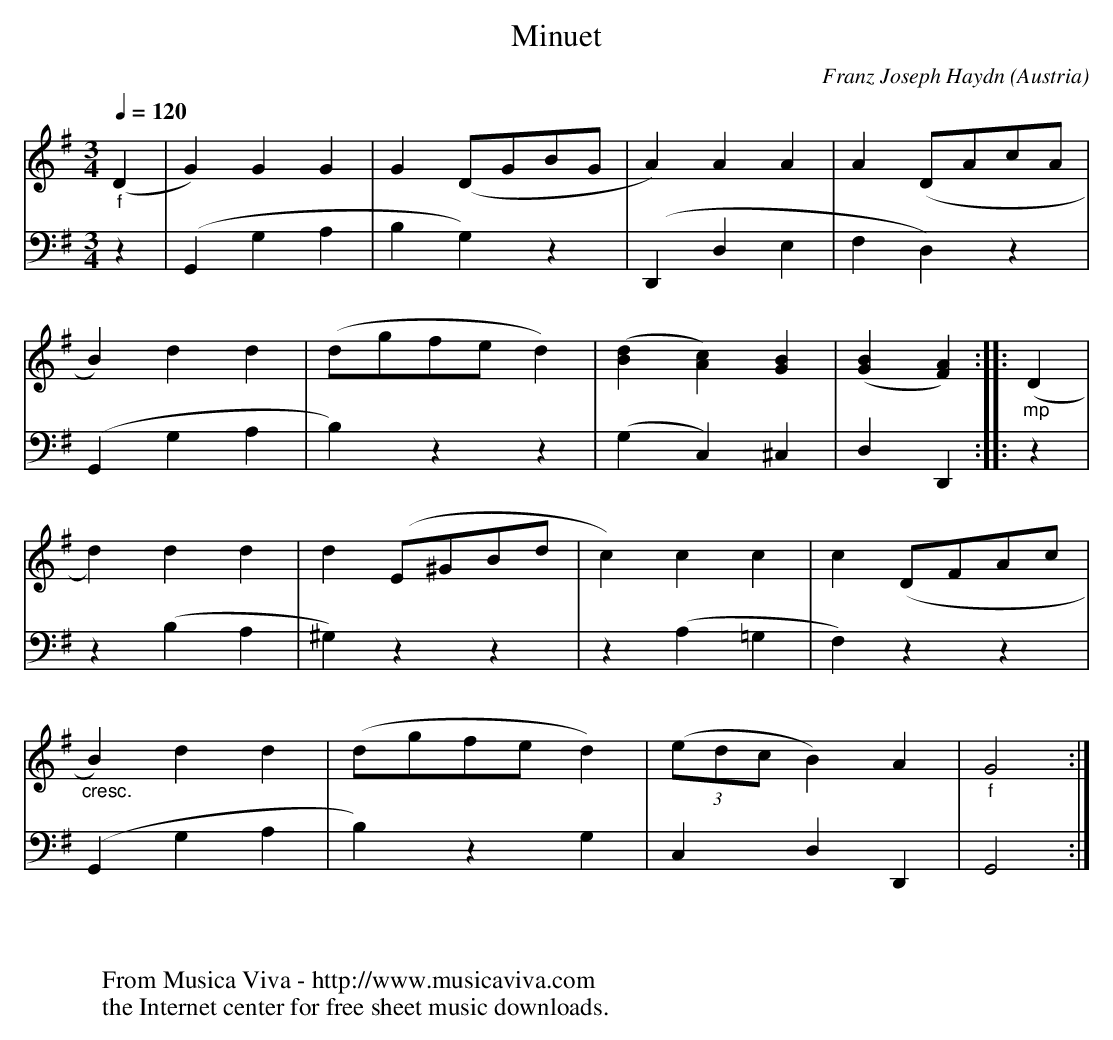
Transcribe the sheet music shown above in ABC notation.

X:1
T:Minuet
C:Franz Joseph Haydn
O:Austria
V:1 Program 1 0 %Piano
V:2 Program 1 0 bass %Piano
M:3/4
L:1/4
Q:120
K:G
V:1
"_f"(D|G)GG|G(D/G/B/G/|A)AA|A(D/A/c/A/|
V:2
z|(G,,G,A,|B,G,)z|(D,,D,E,|F,D,)z|
V:1
B)dd|(d/g/f/e/d)|([Bd][Ac])[GB]|([GB][FA])::"_mp"(D|
V:2
(G,,G,A,|B,)zz|(G,C,)^C,|D,D,,::z|
V:1
d)dd|d(E/^G/B/d/|c)cc|c(D/F/A/c/|
V:2
z(B,A,|^G,)zz|z(A,=G,|F,)zz|
V:1
"_cresc."B)dd|(d/g/f/e/d)|((3e/d/c/B)A|"_f"G2:|]
V:2
(G,,G,A,|B,)zG,|C,D,D,,|G,,2:|]
W:
W:
W:  From Musica Viva - http://www.musicaviva.com
W:  the Internet center for free sheet music downloads.
